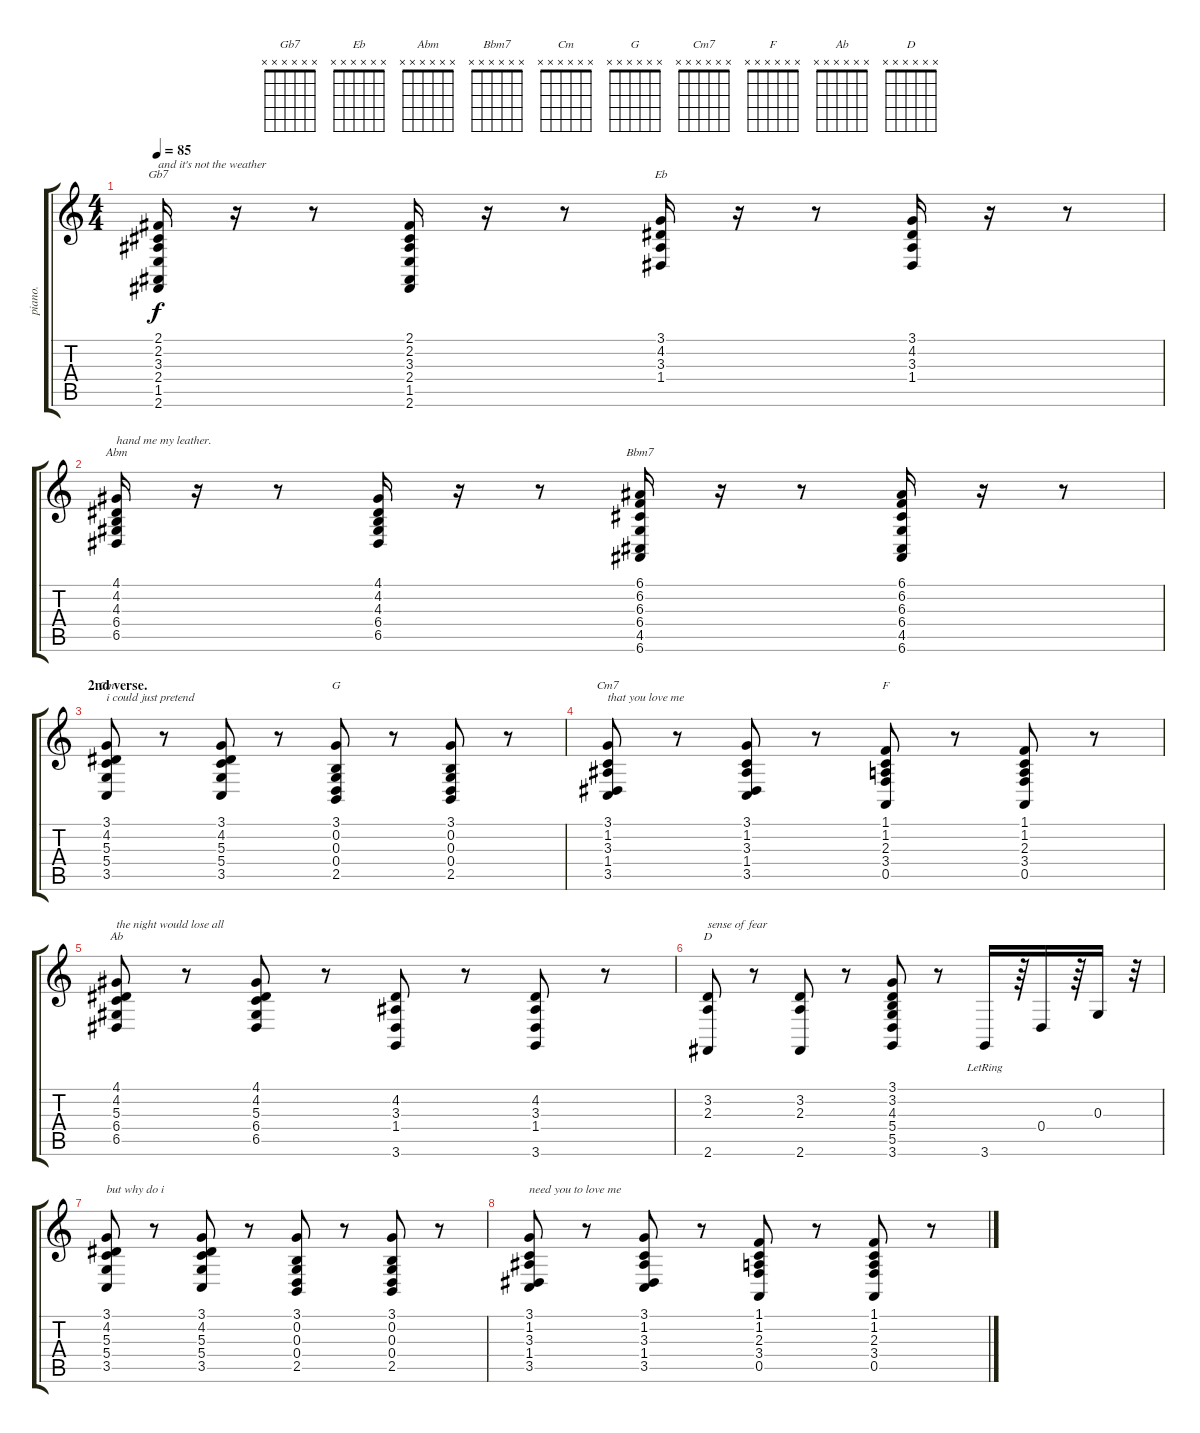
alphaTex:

\track ("piano." "piano.") {instrument acousticgrandpiano}
\staff {score tabs}
\tuning (E4 B3 G3 D3 A2 E2) {hide}
\chord ("Gb7" x x x x x x) {firstfret 0}
\chord ("Eb" x x x x x x) {firstfret 0}
\chord ("Abm" x x x x x x) {firstfret 0}
\chord ("Bbm7" x x x x x x) {firstfret 0}
\chord ("Cm" x x x x x x) {firstfret 0}
\chord ("G" x x x x x x) {firstfret 0}
\chord ("Cm7" x x x x x x) {firstfret 0}
\chord ("F" x x x x x x) {firstfret 0}
\chord ("Ab" x x x x x x) {firstfret 0}
\chord ("D" x x x x x x) {firstfret 0}
\ts (4 4)
\tempo 85
\clef g2
\ks c
(2.1 2.2 3.3 2.4 1.5 2.6).16{ch "Gb7" txt "and it's not the weather" dy f} r.16 r.8 (2.1 2.2 3.3 2.4 1.5 2.6).16 r.16 r.8 (3.1 4.2 3.3 1.4).16{ch "Eb"} r.16 r.8 (3.1 4.2 3.3 1.4).16 r.16 r.8 |
(4.1 4.2 4.3 6.4 6.5).16{ch "Abm" txt "hand me my leather."} r.16 r.8 (4.1 4.2 4.3 6.4 6.5).16 r.16 r.8 (6.1 6.2 6.3 6.4 4.5 6.6).16{ch "Bbm7"} r.16 r.8 (6.1 6.2 6.3 6.4 4.5 6.6).16 r.16 r.8 |
\section ("" "2nd verse.")
(3.1 4.2 5.3 5.4 3.5).8{ch "Cm" txt "i could just pretend" volume 13} r.8 (3.1 4.2 5.3 5.4 3.5).8 r.8 (3.1 0.2 0.3 0.4 2.5).8{ch "G"} r.8 (3.1 0.2 0.3 0.4 2.5).8 r.8 |
(3.1 1.2 3.3 1.4 3.5).8{ch "Cm7" txt "that you love me"} r.8 (3.1 1.2 3.3 1.4 3.5).8 r.8 (1.1 1.2 2.3 3.4 0.5).8{ch "F"} r.8 (1.1 1.2 2.3 3.4 0.5).8 r.8 |
(4.1 4.2 5.3 6.4 6.5).8{ch "Ab" txt "the night would lose all"} r.8 (4.1 4.2 5.3 6.4 6.5).8 r.8 (4.2 3.3 1.4 3.6).8 r.8 (4.2 3.3 1.4 3.6).8 r.8 |
(3.2 2.3 2.6).8{ch "D" txt "sense of fear"} r.8 (3.2 2.3 2.6).8 r.8 (3.1 3.2 4.3 5.4 5.5 3.6).8 r.8 3.6{lr}.16 r.64 0.4.16 r.64 0.3.16 r.32 |
(3.1 4.2 5.3 5.4 3.5).8{txt "but why do i"} r.8 (3.1 4.2 5.3 5.4 3.5).8 r.8 (3.1 0.2 0.3 0.4 2.5).8 r.8 (3.1 0.2 0.3 0.4 2.5).8 r.8 |
(3.1 1.2 3.3 1.4 3.5).8{txt "need you to love me"} r.8 (3.1 1.2 3.3 1.4 3.5).8 r.8 (1.1 1.2 2.3 3.4 0.5).8 r.8 (1.1 1.2 2.3 3.4 0.5).8 r.8
